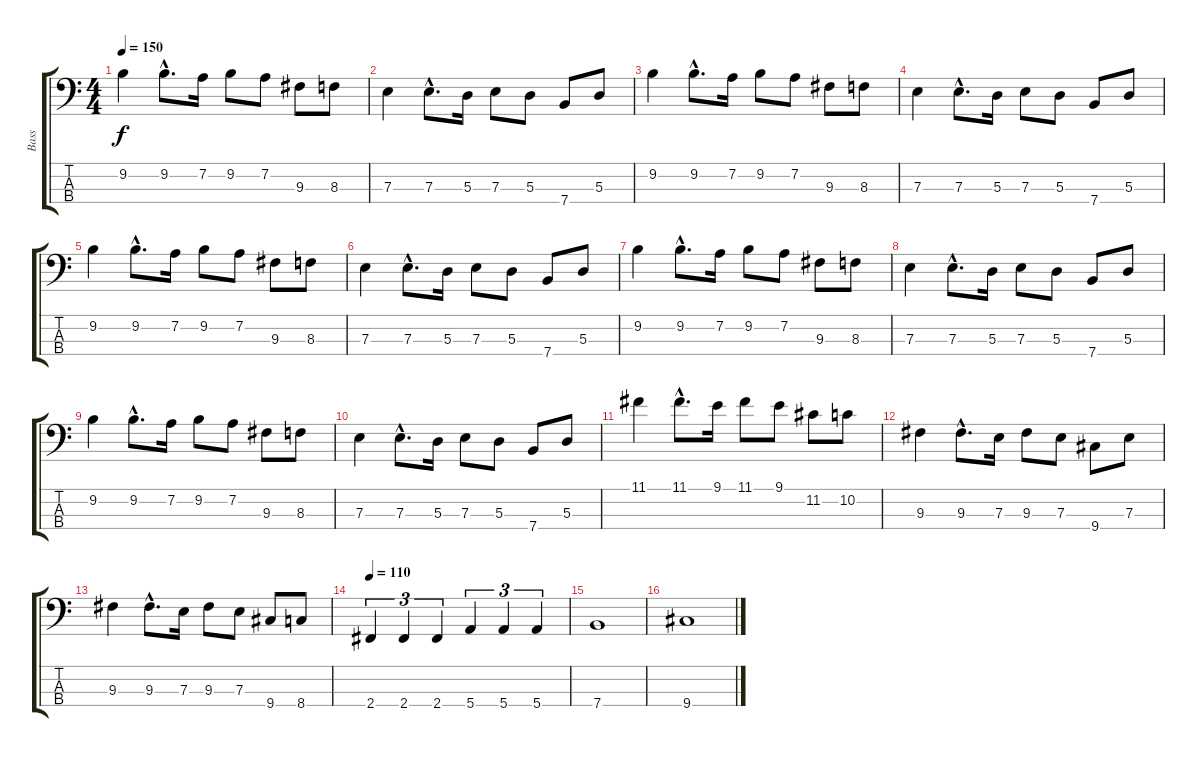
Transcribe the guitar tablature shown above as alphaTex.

\track ("Bass" "Bass") {instrument electricbasspick}
\staff {score tabs}
\tuning (G2 D2 A1 E1) {hide}
\ts (4 4)
\tempo 150
\clef f4
\ks c
9.2.4{dy f} 9.2{hac}.8{d} 7.2.16 9.2.8 7.2.8 9.3.8 8.3.8 |
7.3.4 7.3{hac}.8{d} 5.3.16 7.3.8 5.3.8 7.4.8 5.3.8 |
9.2.4 9.2{hac}.8{d} 7.2.16 9.2.8 7.2.8 9.3.8 8.3.8 |
7.3.4 7.3{hac}.8{d} 5.3.16 7.3.8 5.3.8 7.4.8 5.3.8 |
9.2.4 9.2{hac}.8{d} 7.2.16 9.2.8 7.2.8 9.3.8 8.3.8 |
7.3.4 7.3{hac}.8{d} 5.3.16 7.3.8 5.3.8 7.4.8 5.3.8 |
9.2.4 9.2{hac}.8{d} 7.2.16 9.2.8 7.2.8 9.3.8 8.3.8 |
7.3.4 7.3{hac}.8{d} 5.3.16 7.3.8 5.3.8 7.4.8 5.3.8 |
9.2.4 9.2{hac}.8{d} 7.2.16 9.2.8 7.2.8 9.3.8 8.3.8 |
7.3.4 7.3{hac}.8{d} 5.3.16 7.3.8 5.3.8 7.4.8 5.3.8 |
11.1.4 11.1{hac}.8{d} 9.1.16 11.1.8 9.1.8 11.2.8 10.2.8 |
9.3.4 9.3{hac}.8{d} 7.3.16 9.3.8 7.3.8 9.4.8 7.3.8 |
9.3.4 9.3{hac}.8{d} 7.3.16 9.3.8 7.3.8 9.4.8 8.4.8 |
\tempo 110
2.4.4{tu (3 2)} 2.4.4{tu (3 2)} 2.4.4{tu (3 2)} 5.4.4{tu (3 2)} 5.4.4{tu (3 2)} 5.4.4{tu (3 2)} |
7.4.1 |
9.4.1
